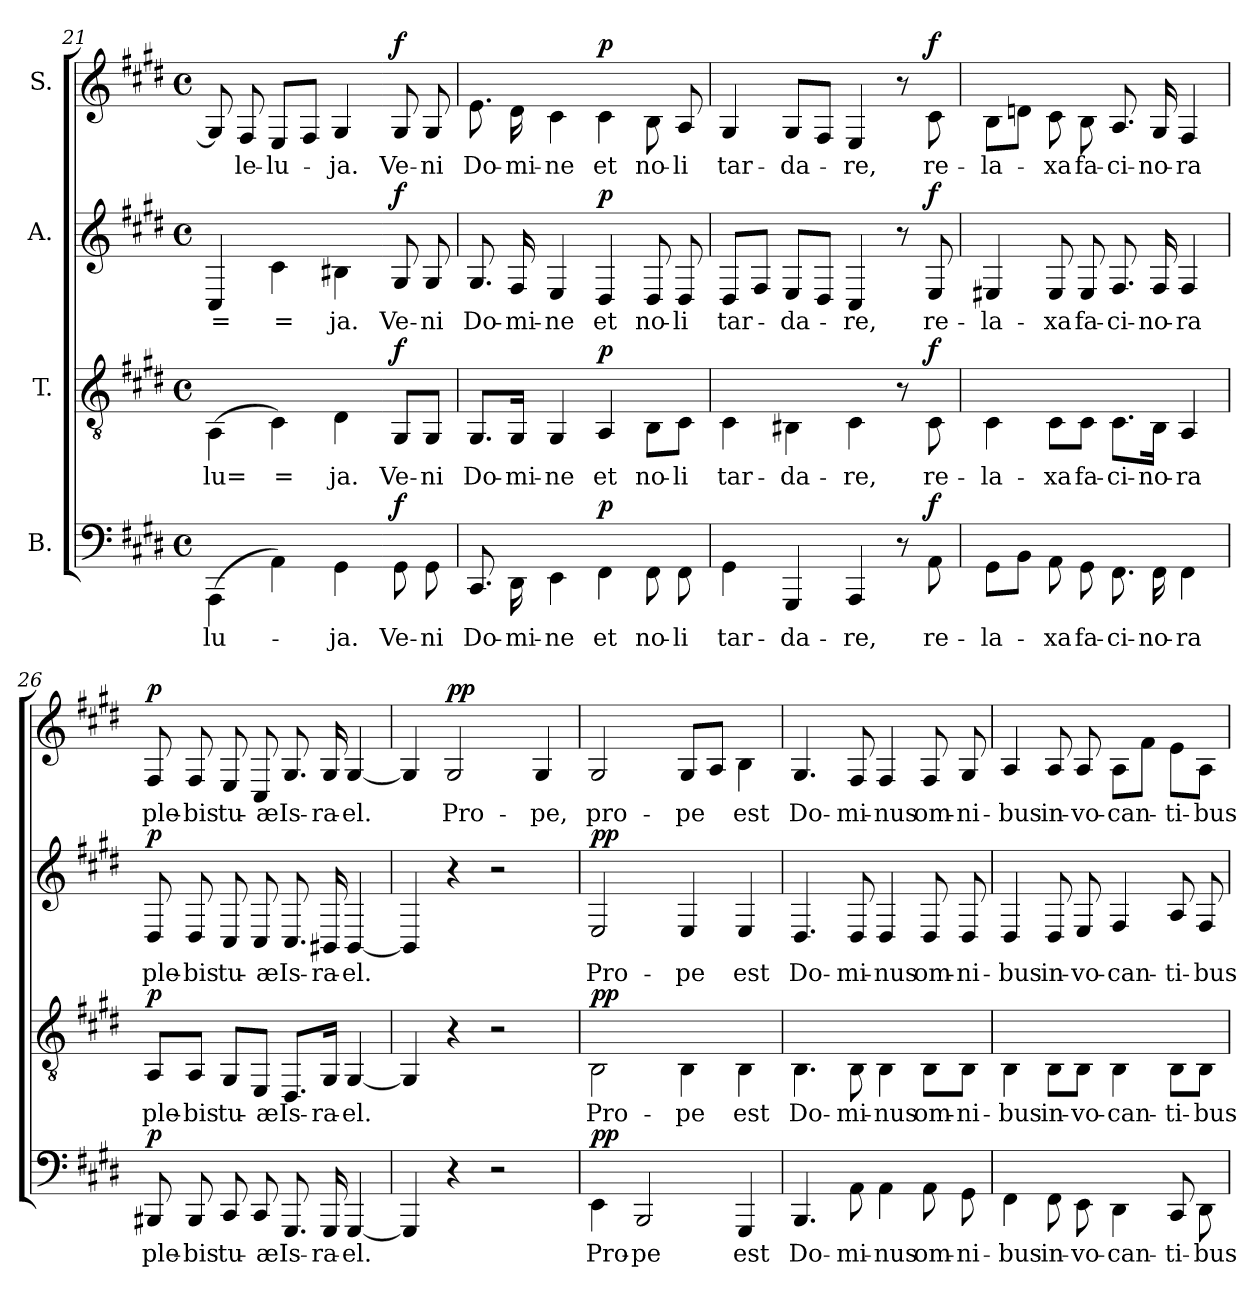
**kern	**text	**dynam	**kern	**text	**dynam	**kern	**text	**dynam	**kern	**text	**dynam
*part4	*part4	*part4	*part3	*part3	*part3	*part2	*part2	*part2	*part1	*part1	*part1
*staff4	*staff4	*staff4	*staff3	*staff3	*staff3	*staff2	*staff2	*staff2	*staff1	*staff1	*staff1
*I"B.	*	*	*I"T.	*	*	*I"A.	*	*	*I"S.	*	*
*clefF4	*	*	*clefGv2	*	*	*clefG2	*	*	*clefG2	*	*
*ITrd-7c-12	*	*	*ITrd-7c-12	*	*	*ITrd-7c-12	*	*	*ITrd-7c-12	*	*
*k[f#c#g#d#]	*	*	*k[f#c#g#d#]	*	*	*k[f#c#g#d#]	*	*	*k[f#c#g#d#]	*	*
*E:	*	*	*E:	*	*	*E:	*	*	*E:	*	*
*M4/4	*	*	*M4/4	*	*	*M4/4	*	*	*M4/4	*	*
*met(c)	*	*	*met(c)	*	*	*met(c)	*	*	*met(c)	*	*
=21	=21	=21	=21	=21	=21	=21	=21	=21	=21	=21	=21
!	!LO:LY:b	!	!	!LO:LY:b	!	!	!LO:LY:b	!	!	!	!
(<4AA\	-lu-	.	(<4A\	lu=	.	4c#/	=	.	8g#/]	.	.
!	!	!	!	!	!	!	!	!	!	!LO:LY:b	!
.	.	.	.	.	.	.	.	.	8f#/	le-	.
!	!	!	!	!LO:LY:b	!	!	!LO:LY:b	!	!	!LO:LY:b	!
4A\)	.	.	4c#\)	=	.	4cc#\	=	.	8e/L	-lu-	.
.	.	.	.	.	.	.	.	.	8f#/J	.	.
!	!LO:LY:b	!	!	!LO:LY:b	!	!	!LO:LY:b	!	!	!LO:LY:b	!
4G#\	-ja.	.	4d#\	ja.	.	4b#X\	ja.	.	4g#/	-ja.	.
!!LO:PB:g=z
=22-	=22-	=22-	=22-	=22-	=22-	=22-	=22-	=22-	=22-	=22-	=22-
!	!LO:LY:b	!LO:DY:a	!	!LO:LY:b	!LO:DY:a	!	!LO:LY:b	!LO:DY:a	!	!LO:LY:b	!LO:DY:a
8G#\	Ve-	f	8G#/L	Ve-	f	8g#/	Ve-	f	8g#/	Ve-	f
!	!LO:LY:b	!	!	!LO:LY:b	!	!	!LO:LY:b	!	!	!LO:LY:b	!
8G#\	-ni	.	8G#/J	-ni	.	8g#/	-ni	.	8g#/	-ni	.
=23	=23	=23	=23	=23	=23	=23	=23	=23	=23	=23	=23
!	!LO:LY:b	!	!	!LO:LY:b	!	!	!LO:LY:b	!	!	!LO:LY:b	!
8.C#/	Do-	.	8.G#/L	Do-	.	8.g#/	Do-	.	8.ee\	Do-	.
!	!LO:LY:b	!	!	!LO:LY:b	!	!	!LO:LY:b	!	!	!LO:LY:b	!
16D#\	-mi-	.	16G#/Jk	-mi-	.	16f#/	-mi-	.	16dd#\	-mi-	.
!	!LO:LY:b	!	!	!LO:LY:b	!	!	!LO:LY:b	!	!	!LO:LY:b	!
4E\	-ne	.	4G#/	-ne	.	4e/	-ne	.	4cc#\	-ne	.
!	!LO:LY:b	!LO:DY:a	!	!LO:LY:b	!LO:DY:a	!	!LO:LY:b	!LO:DY:a	!	!LO:LY:b	!LO:DY:a
4F#\	et	p	4A/	et	p	4d#/	et	p	4cc#\	et	p
!	!LO:LY:b	!	!	!LO:LY:b	!	!	!LO:LY:b	!	!	!LO:LY:b	!
8F#\	no-	.	8B\L	no-	.	8d#/	no-	.	8b\	no-	.
!	!LO:LY:b	!	!	!LO:LY:b	!	!	!LO:LY:b	!	!	!LO:LY:b	!
8F#\	-li	.	8c#\J	-li	.	8d#/	-li	.	8a/	-li	.
=24	=24	=24	=24	=24	=24	=24	=24	=24	=24	=24	=24
!	!LO:LY:b	!	!	!LO:LY:b	!	!	!LO:LY:b	!	!	!LO:LY:b	!
4G#\	tar-	.	4c#\	tar-	.	8d#/L	tar-	.	4g#/	tar-	.
.	.	.	.	.	.	8f#/J	.	.	.	.	.
!	!LO:LY:b	!	!	!LO:LY:b	!	!	!LO:LY:b	!	!	!LO:LY:b	!
4GG#/	-da-	.	4B#X\	-da-	.	8e/L	-da-	.	8g#/L	-da-	.
.	.	.	.	.	.	8d#/J	.	.	8f#/J	.	.
!	!LO:LY:b	!	!	!LO:LY:b	!	!	!LO:LY:b	!	!	!LO:LY:b	!
4AA/	-re,	.	4c#\	-re,	.	4c#/	-re,	.	4e/	-re,	.
8r	.	.	8r	.	.	8r	.	.	8r	.	.
!	!LO:LY:b	!LO:DY:a	!	!LO:LY:b	!LO:DY:a	!	!LO:LY:b	!LO:DY:a	!	!LO:LY:b	!LO:DY:a
8A\	re-	f	8c#\	re-	f	8e/	re-	f	8cc#\	re-	f
!!LO:LB:g=z
=25	=25	=25	=25	=25	=25	=25	=25	=25	=25	=25	=25
!	!LO:LY:b	!	!	!LO:LY:b	!	!	!LO:LY:b	!	!	!LO:LY:b	!
8G#\L	-la-	.	4c#\	-la-	.	4e#X/	-la-	.	8b\L	-la-	.
8B\J	.	.	.	.	.	.	.	.	8ddn\J	.	.
!	!LO:LY:b	!	!	!LO:LY:b	!	!	!LO:LY:b	!	!	!LO:LY:b	!
8A\	-xa	.	8c#\L	-xa	.	8e#/	-xa	.	8cc#\	-xa	.
!	!LO:LY:b	!	!	!LO:LY:b	!	!	!LO:LY:b	!	!	!LO:LY:b	!
8G#\	fa-	.	8c#\J	fa-	.	8e#/	fa-	.	8b\	fa-	.
!	!LO:LY:b	!	!	!LO:LY:b	!	!	!LO:LY:b	!	!	!LO:LY:b	!
8.F#\	-ci-	.	8.c#\L	-ci-	.	8.f#/	-ci-	.	8.a/	-ci-	.
!	!LO:LY:b	!	!	!LO:LY:b	!	!	!LO:LY:b	!	!	!LO:LY:b	!
16F#\	-no-	.	16B\Jk	-no-	.	16f#/	-no-	.	16g#/	-no-	.
!	!LO:LY:b	!	!	!LO:LY:b	!	!	!LO:LY:b	!	!	!LO:LY:b	!
4F#\	-ra	.	4A/	-ra	.	4f#/	-ra	.	4f#/	-ra	.
=26	=26	=26	=26	=26	=26	=26	=26	=26	=26	=26	=26
!	!LO:LY:b	!LO:DY:a	!	!LO:LY:b	!LO:DY:a	!	!LO:LY:b	!LO:DY:a	!	!LO:LY:b	!LO:DY:a
8BB#X/	ple-	p	8A/L	ple-	p	8d#/	ple-	p	8f#/	ple-	p
!	!LO:LY:b	!	!	!LO:LY:b	!	!	!LO:LY:b	!	!	!LO:LY:b	!
8BB#/	-bis	.	8A/J	-bis	.	8d#/	-bis	.	8f#/	-bis	.
!	!LO:LY:b	!	!	!LO:LY:b	!	!	!LO:LY:b	!	!	!LO:LY:b	!
8C#/	tu-	.	8G#/L	tu-	.	8c#/	tu-	.	8e/	tu-	.
!	!LO:LY:b	!	!	!LO:LY:b	!	!	!LO:LY:b	!	!	!LO:LY:b	!
8C#/	-æ	.	8E/J	-æ	.	8c#/	-æ	.	8c#/	-æ	.
!	!LO:LY:b	!	!	!LO:LY:b	!	!	!LO:LY:b	!	!	!LO:LY:b	!
8.GG#/	Is-	.	8.D#/L	Is-	.	8.c#/	Is-	.	8.g#/	Is-	.
!	!LO:LY:b	!	!	!LO:LY:b	!	!	!LO:LY:b	!	!	!LO:LY:b	!
16GG#/	-ra-	.	16G#/Jk	-ra-	.	16B#X/	-ra-	.	16g#/	-ra-	.
!	!LO:LY:b	!	!	!LO:LY:b	!	!	!LO:LY:b	!	!	!LO:LY:b	!
[4GG#/	-el.	.	[4G#/	-el.	.	[4B#/	-el.	.	[4g#/	-el.	.
=27	=27	=27	=27	=27	=27	=27	=27	=27	=27	=27	=27
4GG#/]	.	.	4G#/]	.	.	4B#/]	.	.	4g#/]	.	.
!	!	!	!	!	!	!	!	!	!	!LO:LY:b	!LO:DY:a
4r	.	.	4r	.	.	4r	.	.	2g#/	Pro-	pp
2r	.	.	2r	.	.	2r	.	.	.	.	.
!	!	!	!	!	!	!	!	!	!	!LO:LY:b	!
.	.	.	.	.	.	.	.	.	4g#/	-pe,	.
!!LO:LB:g=z
=28	=28	=28	=28	=28	=28	=28	=28	=28	=28	=28	=28
!	!LO:LY:b	!LO:DY:a	!	!LO:LY:b	!LO:DY:a	!	!LO:LY:b	!LO:DY:a	!	!LO:LY:b	!
4E\	Pro-	pp	2B\	Pro-	pp	2e/	Pro-	pp	2g#/	pro-	.
!	!LO:LY:b	!	!	!	!	!	!	!	!	!	!
2BB/	-pe	.	.	.	.	.	.	.	.	.	.
!	!	!	!	!LO:LY:b	!	!	!LO:LY:b	!	!	!LO:LY:b	!
.	.	.	4B\	-pe	.	4e/	-pe	.	8g#/L	-pe	.
.	.	.	.	.	.	.	.	.	8a/J	.	.
!	!LO:LY:b	!	!	!LO:LY:b	!	!	!LO:LY:b	!	!	!LO:LY:b	!
4GG#/	est	.	4B\	est	.	4e/	est	.	4b\	est	.
=29	=29	=29	=29	=29	=29	=29	=29	=29	=29	=29	=29
!	!LO:LY:b	!	!	!LO:LY:b	!	!	!LO:LY:b	!	!	!LO:LY:b	!
4.BB/	Do-	.	4.B\	Do-	.	4.d#/	Do-	.	4.g#/	Do-	.
!	!LO:LY:b	!	!	!LO:LY:b	!	!	!LO:LY:b	!	!	!LO:LY:b	!
8A\	-mi-	.	8B\	-mi-	.	8d#/	-mi-	.	8f#/	-mi-	.
!	!LO:LY:b	!	!	!LO:LY:b	!	!	!LO:LY:b	!	!	!LO:LY:b	!
4A\	-nus	.	4B\	-nus	.	4d#/	-nus	.	4f#/	-nus	.
!	!LO:LY:b	!	!	!LO:LY:b	!	!	!LO:LY:b	!	!	!LO:LY:b	!
8A\	om-	.	8B\L	om-	.	8d#/	om-	.	8f#/	om-	.
!	!LO:LY:b	!	!	!LO:LY:b	!	!	!LO:LY:b	!	!	!LO:LY:b	!
8G#\	-ni-	.	8B\J	-ni-	.	8d#/	-ni-	.	8g#/	-ni-	.
=30	=30	=30	=30	=30	=30	=30	=30	=30	=30	=30	=30
!	!LO:LY:b	!	!	!LO:LY:b	!	!	!LO:LY:b	!	!	!LO:LY:b	!
4F#\	-bus	.	4B\	-bus	.	4d#/	-bus	.	4a/	-bus	.
!	!LO:LY:b	!	!	!LO:LY:b	!	!	!LO:LY:b	!	!	!LO:LY:b	!
8F#\	in-	.	8B\L	in-	.	8d#/	in-	.	8a/	in-	.
!	!LO:LY:b	!	!	!LO:LY:b	!	!	!LO:LY:b	!	!	!LO:LY:b	!
8E\	-vo-	.	8B\J	-vo-	.	8e/	-vo-	.	8a/	-vo-	.
!	!LO:LY:b	!	!	!LO:LY:b	!	!	!LO:LY:b	!	!	!LO:LY:b	!
4D#\	-can-	.	4B\	-can-	.	4f#/	-can-	.	8a\L	-can-	.
.	.	.	.	.	.	.	.	.	8ff#\J	.	.
!	!LO:LY:b	!	!	!LO:LY:b	!	!	!LO:LY:b	!	!	!LO:LY:b	!
8C#/	-ti-	.	8B\L	-ti-	.	8a/	-ti-	.	8ee\L	-ti-	.
!	!LO:LY:b	!	!	!LO:LY:b	!	!	!LO:LY:b	!	!	!LO:LY:b	!
8D#\	-bus	.	8B\J	-bus	.	8f#/	-bus	.	8a\J	-bus	.
=	=	=	=	=	=	=	=	=	=	=	=
*-	*-	*-	*-	*-	*-	*-	*-	*-	*-	*-	*-
